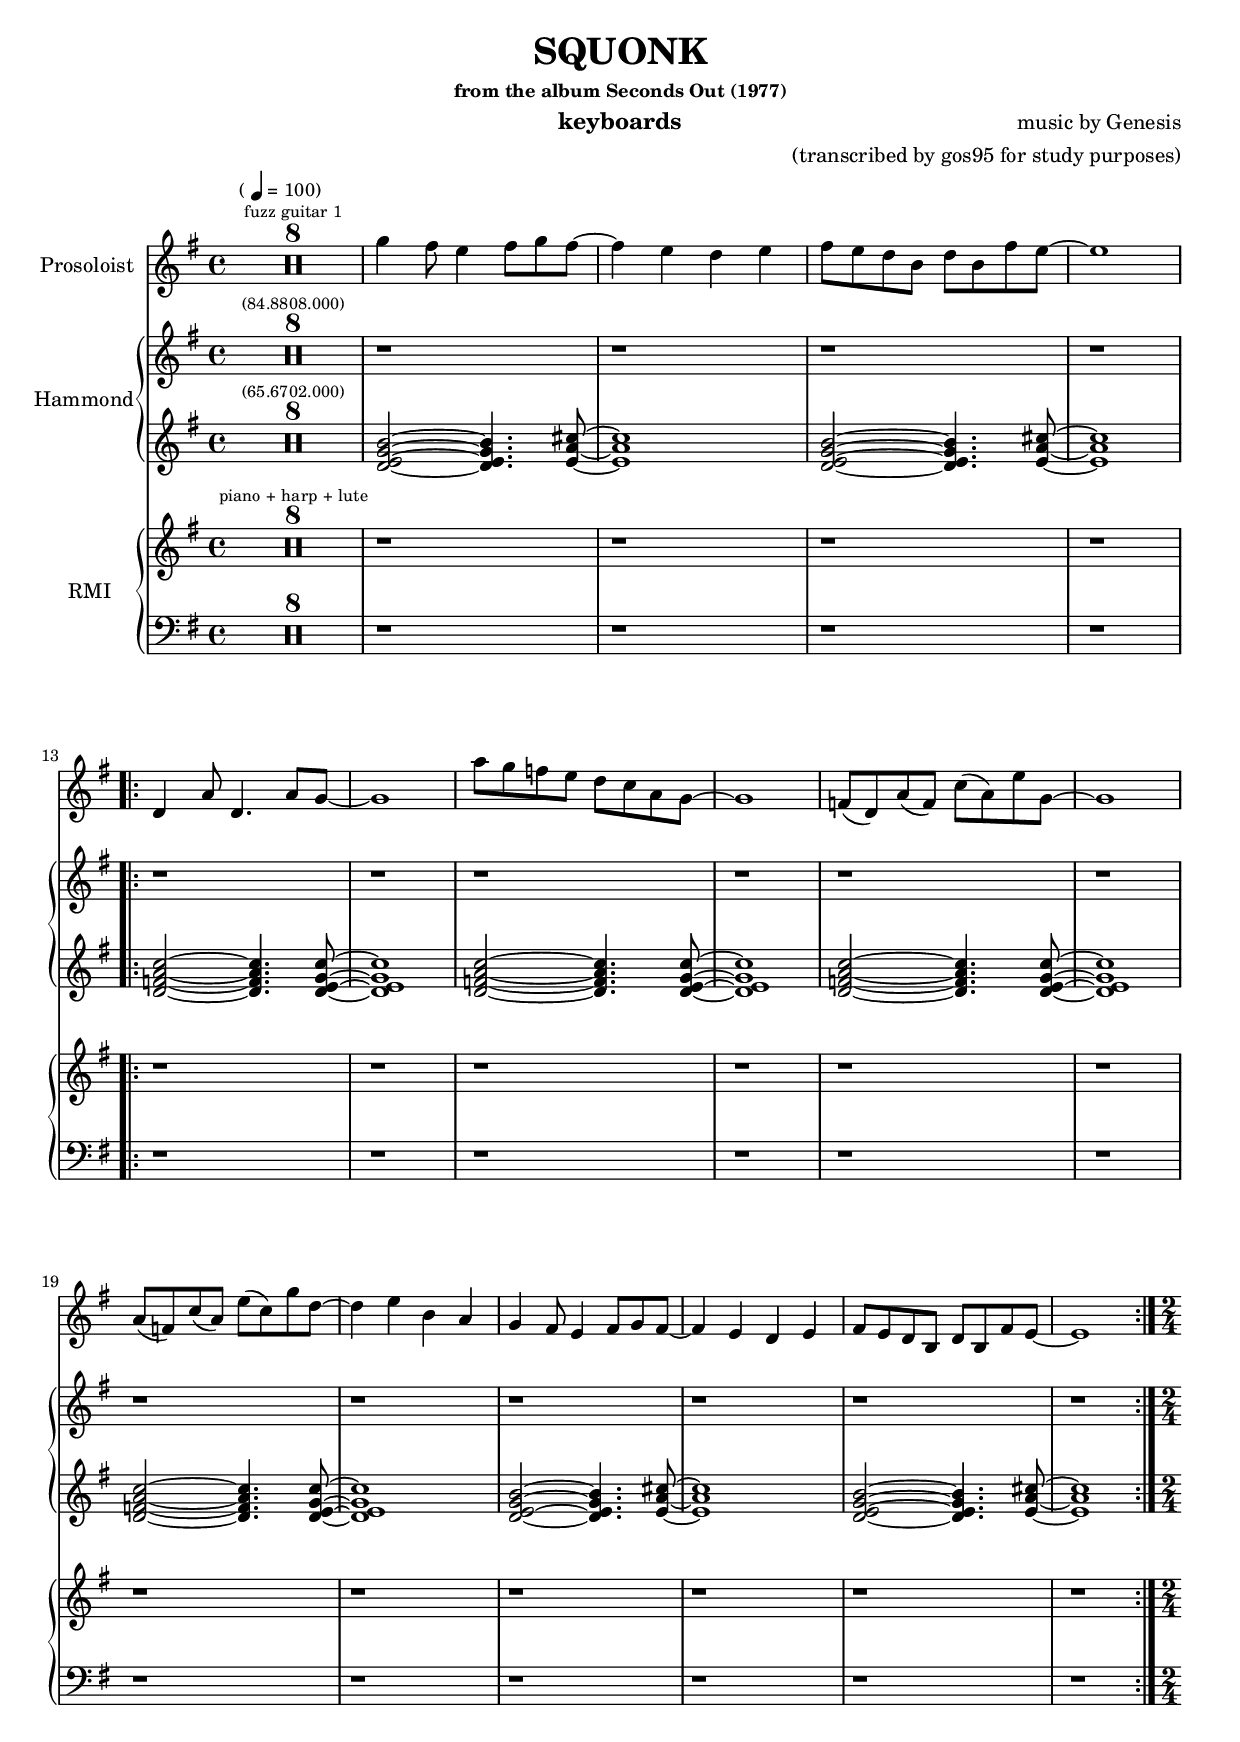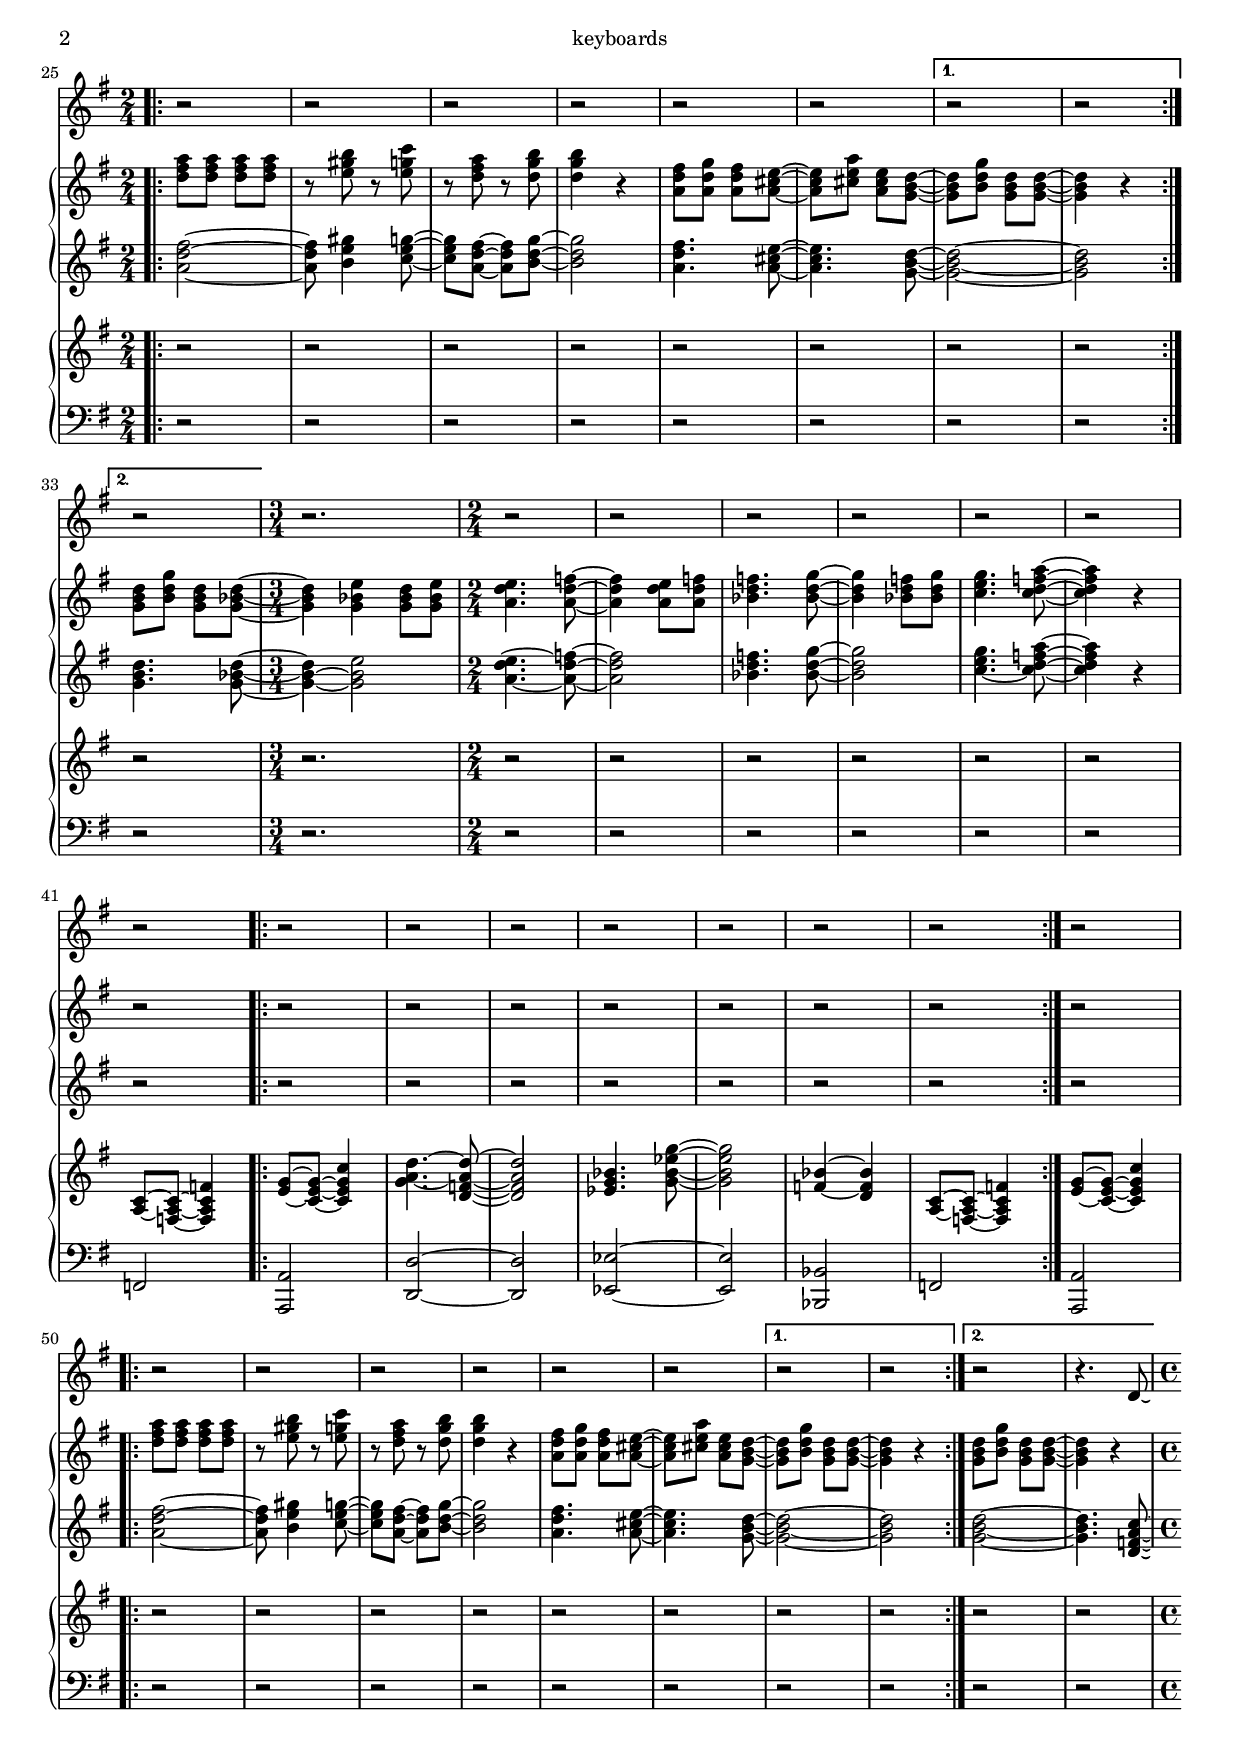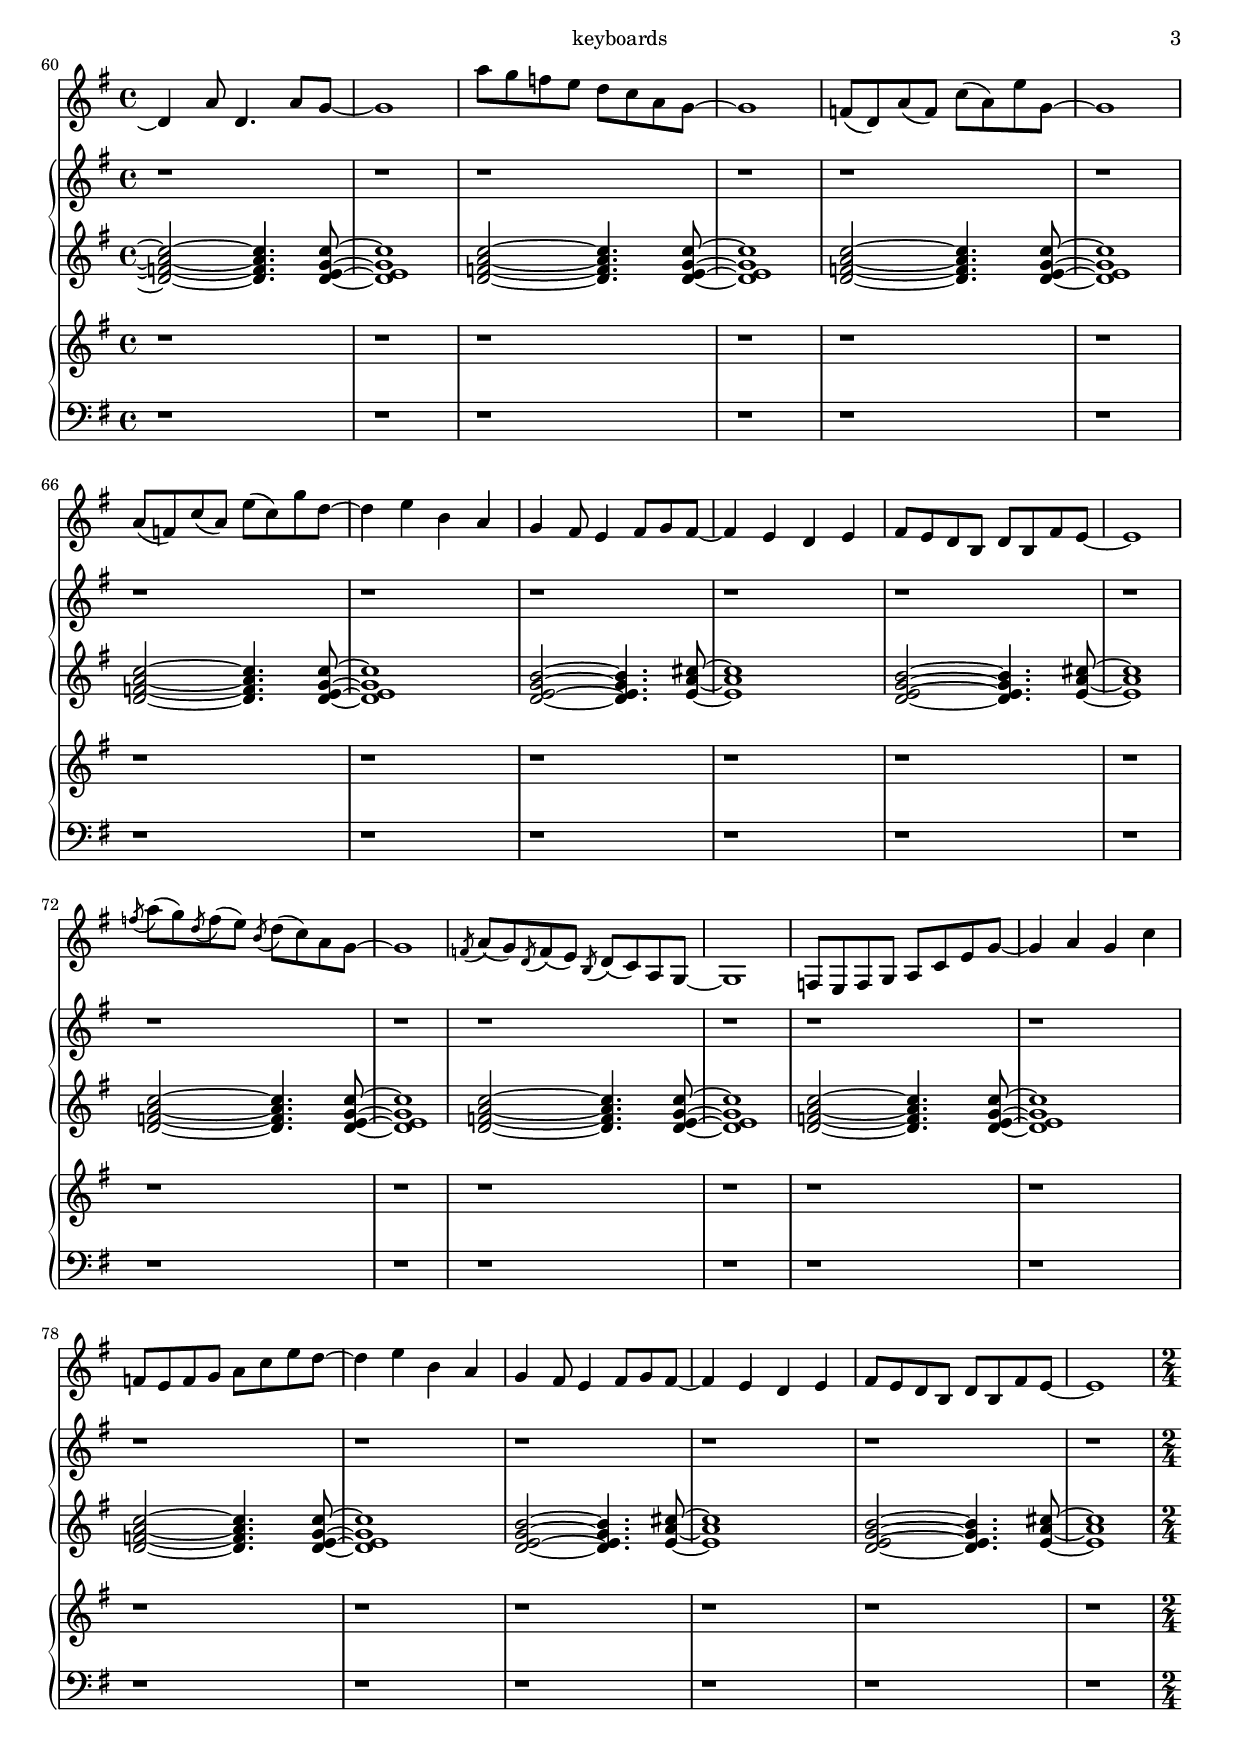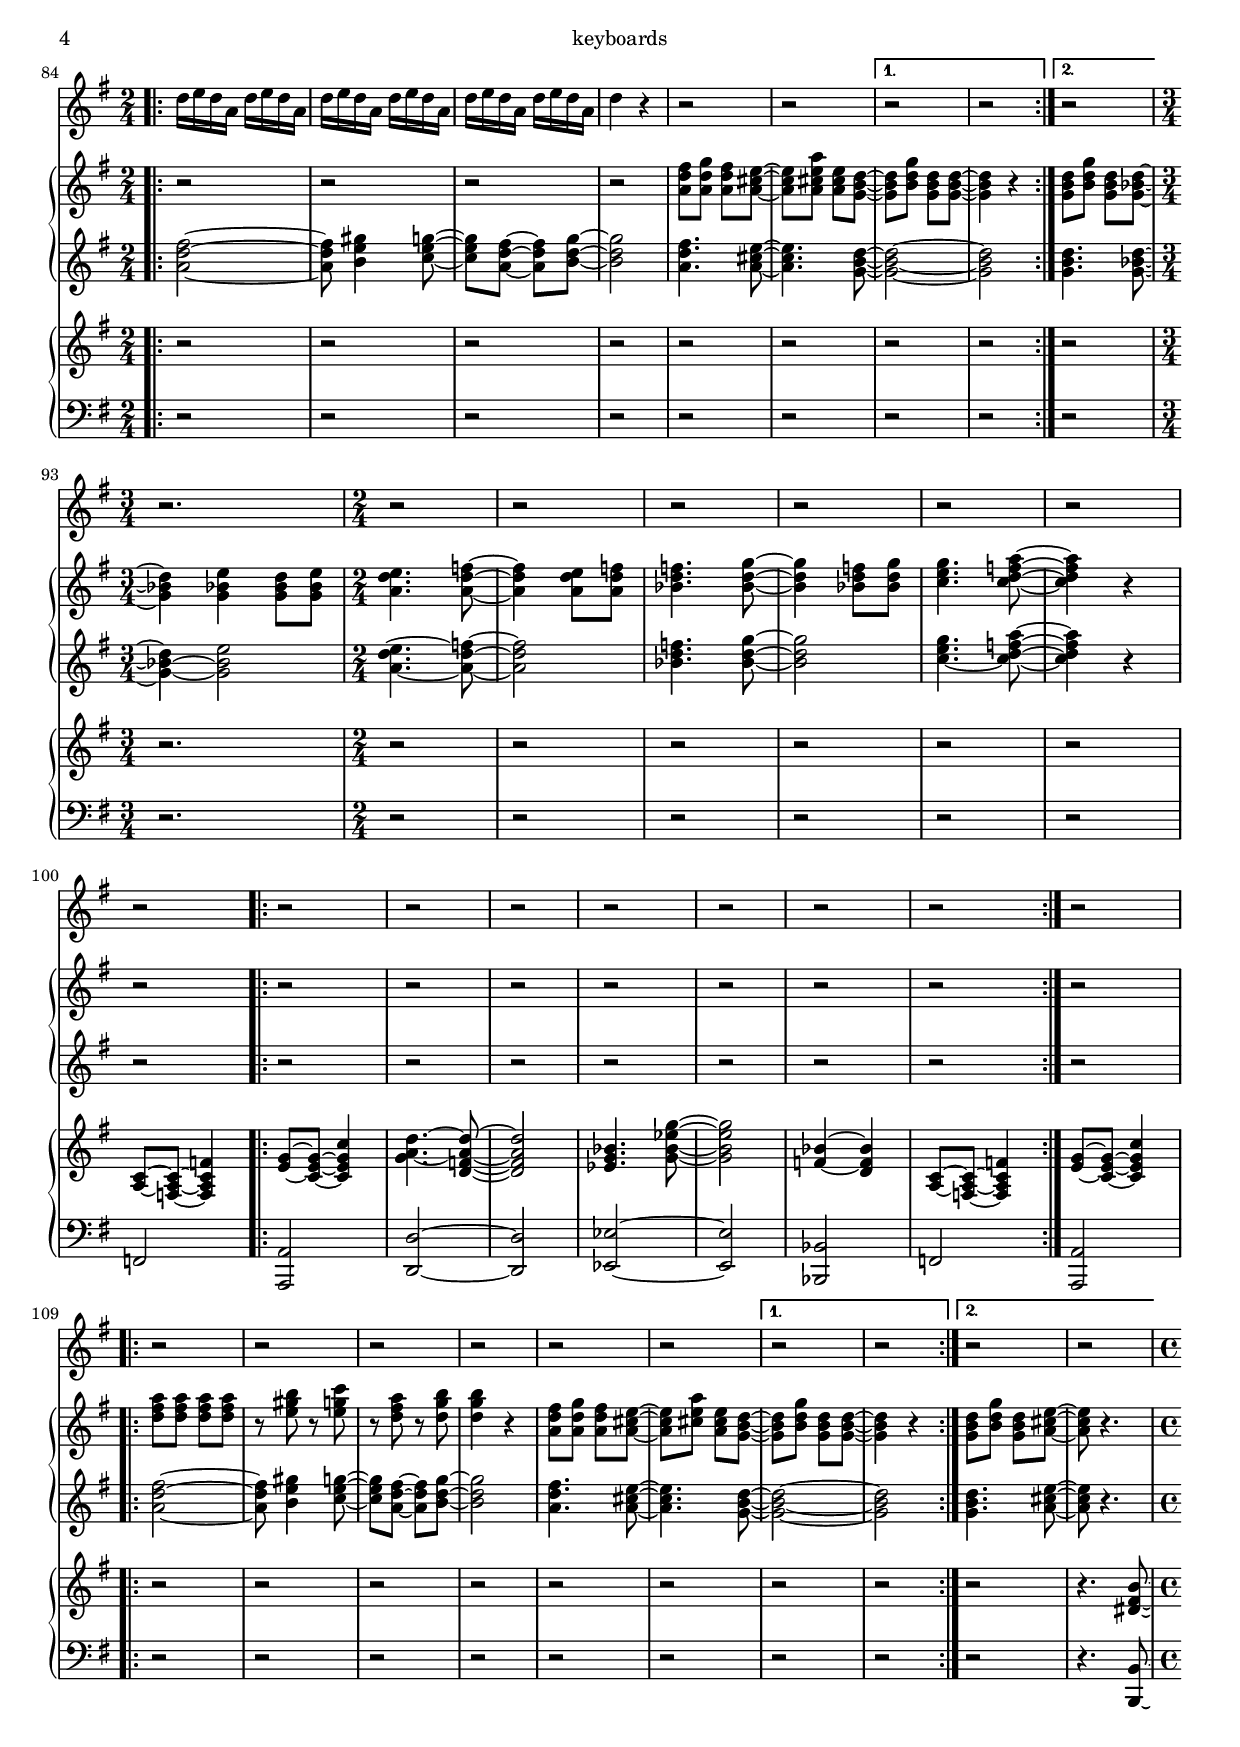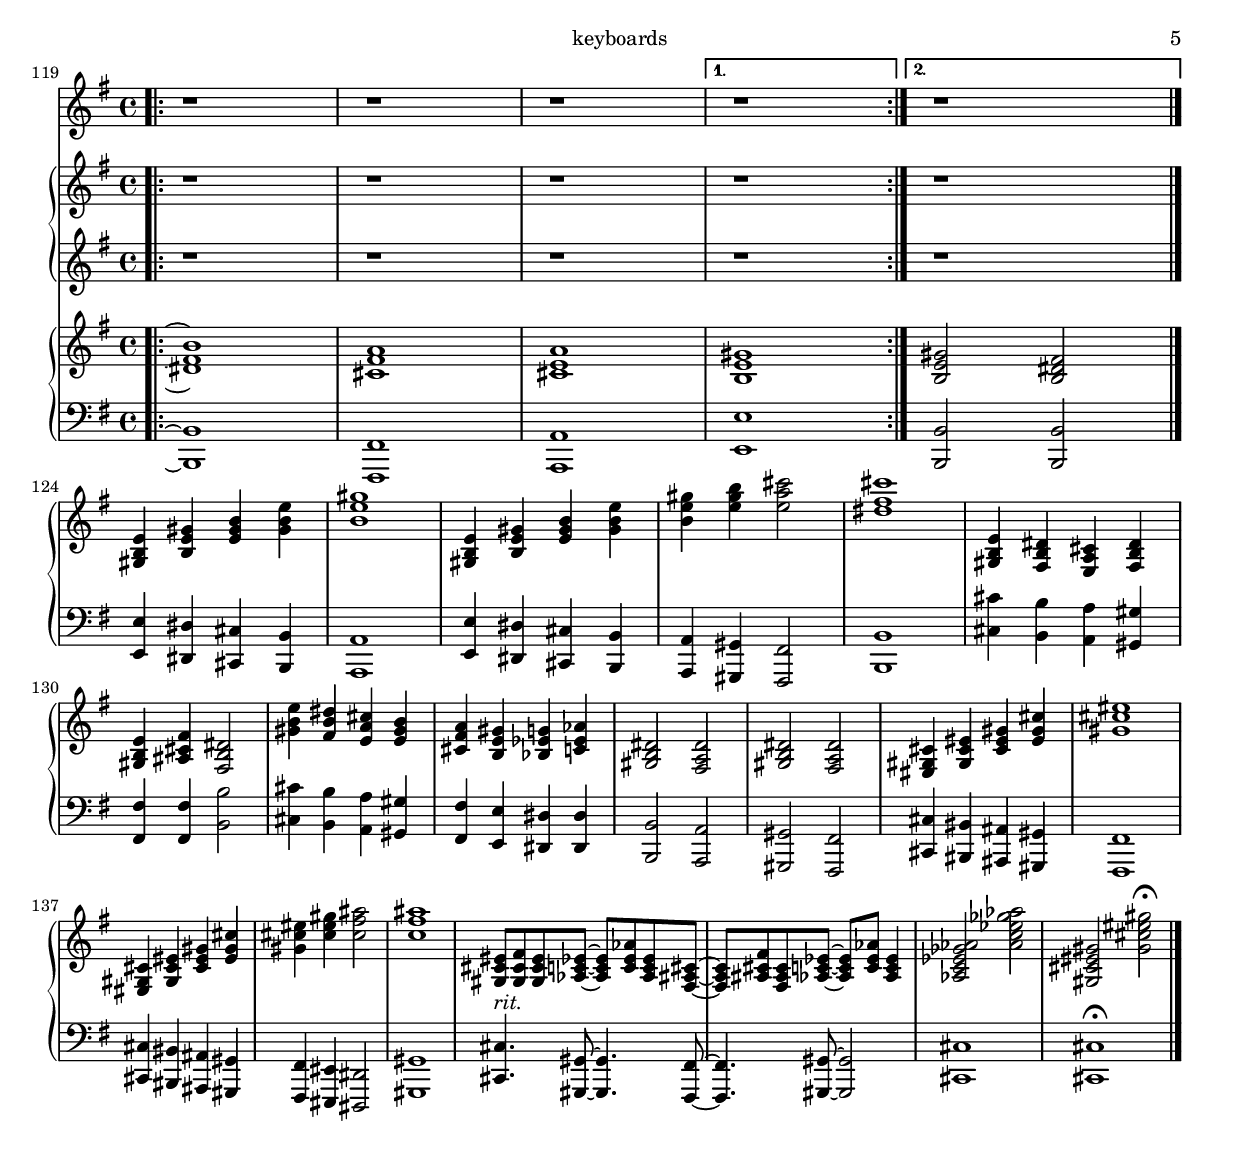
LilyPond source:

% ===========================================================================================================
% squonk.ly
%  _____ _        ___            _       ___ _    _      ___   __ _____ _         ___                 _    
% |_   _| |_  ___| _ ) __ _ _ _ | |__ __/ __(_)__| |___ / _ \ / _|_   _| |_  ___ / __|___ _ _  ___ __(_)___
%   | | | ' \/ -_) _ \/ _` | ' \| / /(_-<__ \ / _` / -_) (_) |  _| | | | ' \/ -_) (_ / -_) ' \/ -_|_-< (_-<
%   |_| |_||_\___|___/\__,_|_||_|_\_\/__/___/_\__,_\___|\___/|_|   |_| |_||_\___|\___\___|_||_\___/__/_/__/
%                                                                                                          
% Copyright (c) 2018 Alessandro Fraschetti (mail: gos95@gommagomma.net)
%
% Permission is hereby granted, free of charge, to any person obtaining a copy
% of this software and associated documentation files (the "Software"), to deal
% in the Software without restriction, including without limitation the rights
% to use, copy, modify, merge, publish, distribute, sublicense, and/or sell
% copies of the Software, and to permit persons to whom the Software is
% furnished to do so, subject to the following conditions:
% 
% The above copyright notice and this permission notice shall be included in all
% copies or substantial portions of the Software.
% 
% THE SOFTWARE IS PROVIDED "AS IS", WITHOUT WARRANTY OF ANY KIND, EXPRESS OR
% IMPLIED, INCLUDING BUT NOT LIMITED TO THE WARRANTIES OF MERCHANTABILITY,
% FITNESS FOR A PARTICULAR PURPOSE AND NONINFRINGEMENT. IN NO EVENT SHALL THE
% AUTHORS OR COPYRIGHT HOLDERS BE LIABLE FOR ANY CLAIM, DAMAGES OR OTHER
% LIABILITY, WHETHER IN AN ACTION OF CONTRACT, TORT OR OTHERWISE, ARISING FROM,
% OUT OF OR IN CONNECTION WITH THE SOFTWARE OR THE USE OR OTHER DEALINGS IN THE
% SOFTWARE.
% ===========================================================================================================


\version "2.12.3"
#(ly:set-option 'delete-intermediate-files #t)
#(set-global-staff-size 18)


% ===========================================================================================================
% ------------------------------------------  S E C T I O N S  ----------------------------------------------
% ===========================================================================================================


% -----------------------------------------------------------------------------------------------------------
% --  INTRO  ------------------------------------------------------------------------------------------------
% -----------------------------------------------------------------------------------------------------------
prosoloistIntro = \relative c'' {
	g'4 fis8 e4 		fis8 g fis~
	fis4 e 			d e

	fis8 e d b		d b fis' e~
	e1
}
% -----------------------------------------------------------------------------------------------------------
% --  TEMA-A  -----------------------------------------------------------------------------------------------
% -----------------------------------------------------------------------------------------------------------
prosoloistTemaA = \relative c' {
	d4 a'8 d,4.	a'8 g8~
	g1

	a'8 g f e	d c a g~
	g1

	f8( d) a'( f)	c'( a) e' g,~
	g1

	a8( f) c'( a)	e'( c) g' d~
	d4 e			b a
}
prosoloistTemaAVar = \relative c' {
	\acciaccatura f'8 a8( g) \acciaccatura d f( e)	\acciaccatura b d( c) a g~
	g1

	\acciaccatura f8 a8( g) \acciaccatura d f( e)	\acciaccatura b d( c) a g~
	g1

	f8 e f g 		a c e g~
	g4 a g c

	f,8 e f g 		a c e d~
	d4 e b a
}
hammondLowerTemaA = \relative c' {
	<d f a c>2~				<d f a c>4.		<d e g c>8~
	<d e g c>1

	<d f a c>2~				<d f a c>4.		<d e g c>8~
	<d e g c>1

	<d f a c>2~				<d f a c>4.		<d e g c>8~
	<d e g c>1

	<d f a c>2~				<d f a c>4.		<d e g c>8~
	<d e g c>1
}
% -----------------------------------------------------------------------------------------------------------
% --  TEMA-B  -----------------------------------------------------------------------------------------------
% -----------------------------------------------------------------------------------------------------------
prosoloistTemaB = \relative c' {
	g'4 fis8 e4 		fis8 g fis~
	fis4 e 			d e

	fis8 e d b		d b fis' e~
	e1
}
hammondLowerTemaB = \relative c' {
	<d e g b>2~				<d e g b>4.		<e a cis>8~
	<e a cis>1

	<d e g b>2~				<d e g b>4.		<e a cis>8~
	<e a cis>1
}
% -----------------------------------------------------------------------------------------------------------
% --  RITORNELLO  -------------------------------------------------------------------------------------------
% -----------------------------------------------------------------------------------------------------------
prosoloistRitornelloAVar = \relative c'' {
	d16 e d a   d e d a
	d e d a   d e d a

	d e d a   d e d a 
	d4 r4

	r2
	r2
}
hammondUpperRitornelloAVar = \relative c'' {
	r2
	r2

	r2
	r2

	<a d fis>8 <a d g>8 <a d fis>8 <a cis e>8~ 
	<a cis e>8 <a cis e a>8 <a cis e>8 <g b d>8~
}
hammondUpperRitornelloA = \relative c'' {
	<d fis a>8 <d fis a>8 <d fis a>8 <d fis a>8 
	r8 <e gis b>8 r8 <e g c>8

	r8 <d fis a>8 r8 <d g b>8 
	<d g b>4 r4

	<a d fis>8 <a d g>8 <a d fis>8 <a cis e>8~ 
	<a cis e>8 <cis e a>8 <a cis e>8 <g b d>8~
}
hammondUpperRitornelloAltOne = \relative c'' {
    <g b d>8 <b d g>8 <g b d>8 <g b d>8~
	<g b d>4 r4
}
hammondUpperRitornelloAltTwo = \relative c'' {
    <g b d>8 <b d g>8 <g b d>8 <g bes d>8~
}
hammondUpperRitornelloAltTwoVarB = \relative c'' {
    <g b d>8 <b d g>8 <g b d>8 <a cis e>8~
	<a cis e>8 r4.
}
hammondLowerRitornelloA = \relative c'' {
	<a d fis>2~				
	<a d fis>8 <b e gis>4 <c e g>8~

	<c e g>8 <a d fis>8~ <a d fis>8 <b d g>8~ 
	<b d g>2

	<a d fis>4. <a cis e>8~ 
	<a cis e>4. <g b d>8~
}
hammondLowerRitornelloAltOne = \relative c'' {
	<g b d>2~
	<g b d>2
}
hammondLowerRitornelloAltTwo = \relative c'' {
    <g b d>4.   <g bes d>8~
}
hammondLowerRitornelloAltThree = \relative c'' {
	<g b d>2~
	<g b d>4.		<d f a c>8~
}
hammondLowerRitornelloAltTwoVarB = \relative c'' {
	<g b d>4.		<a cis e>8~
	<a cis e>8 		r4.
}

RMIUpperRitornelloAltTwoVarB = \relative c'' {
	r2
	r4.				<dis, fis b>8~
}
RMILowerRitornelloAltTwoVarB = \relative c {
	r2
	r4.				<b b,>8~
}
% -----------------------------------------------------------------------------------------------------------
% --  BRIDGE  -----------------------------------------------------------------------------------------------
% -----------------------------------------------------------------------------------------------------------
hammondUpperPonteA = \relative c'' {
	<g bes d>4 <g bes e>4   <g bes d>8 <g bes e>8
}
hammondUpperPonteB = \relative c'' {
	<a d e>4. <a d f>8~ <a d f>4   <a d e>8 <a d f>8
	<bes d f>4. <bes d g>8~ <bes d g>4   <bes d f>8 <bes d g>8
	<c e g>4. <c d f a>8~ <c d f a>4 r4
}
hammondLowerPonteA = \relative c'' {
	<g bes d>4~ <g bes e>2
}
hammondLowerPonteB = \relative c'' {
	<a d e>4.~ <a d f>8~ <a d f>2
	<bes d f>4. <bes d g>8~ <bes d g>2
	<c e g>4.~ <c d f a>8~ <c d f a>4 r4
}
% -----------------------------------------------------------------------------------------------------------
% --  TEMA-C  -----------------------------------------------------------------------------------------------
% -----------------------------------------------------------------------------------------------------------
RMIUpperTemaCOne = \relative c' {
	<a c>8~ <f a c>~ <f a c f>4
}
RMIUpperTemaCTwo = \relative c' {
	<e g>8~ <c e g>~  <c e g c>4
	<g' a d>4.~ <d f a d>8~	
	<d f a d>2

	<ees g bes>4. <g bes ees g>8~
	<g bes ees g>2

	<f bes>4~ <d f bes>4
	<a c>8~ <f a c>~ <f a c f>4
}
RMIUpperTemaCThree = \relative c' {
	<e g>8~ <c e g>~  <c e g c>4
}
RMILowerTemaCOne = \relative c {
	f,2
}
RMILowerTemaCTwo = \relative c {
	<a a,>2
	<d d,>2~
	<d d,>

	<ees ees,>2~
	<ees ees,>2

	<bes bes,>2
	f2
}
RMILowerTemaCThree = \relative c {
	<a a,>2
}
% -----------------------------------------------------------------------------------------------------------
% --  BRIDGE-CODA  ------------------------------------------------------------------------------------------
% -----------------------------------------------------------------------------------------------------------
RMIUpperPonteCoda = \relative c' {
	<dis fis b>1
	<cis fis a>1
	<cis e a>1
}
RMIUpperPonteCodaRitA = \relative c' {
	<b e gis>1
}
RMIUpperPonteCodaRitB = \relative c' {
	<b e gis>2		<b dis fis>2
}
RMILowerPonteCoda = \relative c {
	<b b,>1
	<fis fis,>1
	<a a,>1
}
RMILowerPonteCodaRitA = \relative c {
	<e e,>1
}
RMILowerPonteCodaRitB = \relative c {
	<b b,>2 <b b,>2
}
% -----------------------------------------------------------------------------------------------------------
% --  CODA  -------------------------------------------------------------------------------------------------
% -----------------------------------------------------------------------------------------------------------
RMIUpperCoda = \relative c' {
	<gis b e>4	<b e gis>4	<e gis b>4	<gis b e>4
	<b e gis>1

	<gis, b e>4	<b e gis>4	<e gis b>4	<gis b e>4
	<b e gis>4	<e gis b>4	<e a cis>2
	<dis fis cis'>1
	
	<gis,, b e>4	<fis b dis>4	<e a cis>4	<fis b dis>4
	<gis b e>4  <ais cis fis>4	<fis b dis>2
	
	<gis' b e>4	<fis b dis>4	<e a cis>4 <e gis b>4
	<cis fis a>4 <b e gis>4 	<bes ees g>4	<c ees aes>4
	<gis b dis>2	<fis a dis>2
	<gis b dis>2	<fis a dis>2
	
	<eis gis cis>4 <gis cis eis>	<cis eis gis>4	<eis gis cis>4
	<gis cis eis>1
	
	<eis, gis cis>4 <gis cis eis>	<cis eis gis>4	<eis gis cis>4
	<gis cis eis>	<cis eis gis>4	<cis fis ais>2
	<c fis ais>1
	
	<gis, cis eis>8 <gis cis fis>8 <gis cis eis>8 <aes c ees>8~
	<aes c ees>8 <c ees aes>8 <aes c ees>8 <fis ais cis>8~
	<fis ais cis>8 <ais cis fis>8 <fis ais cis>8 <aes c ees>8~
	<aes c ees>8 <c ees aes>8 <aes c ees>4
	<aes c ees ges aes>2 <aes' c ees ges aes>2
	<gis, cis eis gis>2 <gis' cis eis gis>\fermata
}
RMILowerCoda = \relative c {
	<e e,>4 <dis dis,> <cis cis,> <b b,>
	<a a,>1

	<e' e,>4 <dis dis,> <cis cis,> <b b,>
	<a a,> <gis gis,> <fis fis,>2
	<b b,>1

	<cis' cis,>4 <b b,> <a a,> <gis gis,>
	<fis fis,> <fis fis,> <b b,>2

	<cis cis,>4 <b b,> <a a,> <gis gis,>
	<fis fis,> <e e,> <dis dis,> <dis dis,>
	<b b,>2	<a a,>2
	<gis gis,>2	<fis fis,>2

	<cis' cis,>4 <bis bis,> <ais ais,> <gis gis,>
	<fis fis,>1

	<cis' cis,>4 <bis bis,> <ais ais,> <gis gis,>
    <fis fis,>4 <eis eis,> <dis dis,>2
	<gis gis,>1

	<cis cis,>4.^\markup { \italic rit. } <gis gis,>8~ <gis gis,>4. <fis fis,>8~
	<fis fis,>4. <gis gis,>8~ <gis gis,>2
	<cis cis,>1
	<cis cis,>\fermata
}
% ===========================================================================================================
% --------------------------------------------  B U I L D  --------------------------------------------------
% ===========================================================================================================
prosoloistPart = {
    \clef violin
    \key g \major
    \time 4/4

	% INTRO
    \set Score.skipBars = ##t R1*8^\markup { \tiny {fuzz guitar 1} }
	\prosoloistIntro

    \break

	% TEMA A + TEMA B
    \repeat volta 2 {
		\prosoloistTemaA
		\prosoloistTemaB
    }
	
	\break

	% RITORNELLO
	\time 2/4
	\repeat volta 2 {
		r2 r2 r2 r2 r2 r2
    } \alternative {
	    { r2 r2 }
	    { r2 }
    }

	% PONTE
	\time 3/4
	r2.
	\time 2/4
	r2 r2 r2 r2 r2 r2

	\break

	% TEMA-C
%	\time 2/4
	r2
    \repeat volta 2 {
		r2 r2 r2 r2	r2 r2 r2
    }
	r2

	\break

	% RITORNELLO
%	\time 2/4
	\repeat volta 2 {
		r2 r2 r2 r2 r2 r2
    } \alternative {
	    { r2 r2 }
	    { r2 r4. d'8~ }
    }

	\break

	% TEMA A + TEMA B + VARIAZIONE
	\time 4/4
	\prosoloistTemaA
	\prosoloistTemaB
	\break
	\prosoloistTemaAVar
	\prosoloistTemaB

	\break

	% RITORNELLO VARIATO
	\time 2/4
	\repeat volta 2 {
		\prosoloistRitornelloAVar
    } \alternative {
	    { r2 r2 }
	    { r2 }
    }

	\break

	% 2 PONTE
	\time 3/4
	r2.
	\time 2/4
	r2 r2 r2 r2 r2 r2

	\break

	% 2 TEMA-C
%	\time 2/4
	r2
    \repeat volta 2 {
		r2 r2 r2 r2	r2 r2 r2
    }
	r2

	\break

	% RITORNELLO FINALE
%	\time 2/4
	\repeat volta 2 {
		r2 r2 r2 r2 r2 r2
    } \alternative {
	    { r2 r2 }
	    { r2 r2 }
    }

	\break

	% PONTE-CODA
	\time 4/4
	\repeat volta 2 {
		r1 r1 r1
    } \alternative {
	    { r1 }
	    { r1 }
    }

	\break

	% CODA

	\bar "|."
}

hammondUpperPart = {
    \clef violin
    \key g \major
    \time 4/4

	% INTRO
    R1*8^\markup { \tiny { (84.8808.000)} }
	r1 r1 r1 r1

	\break

	% TEMA A + TEMA B
    \repeat volta 2 {
		r1 r1 r1 r1	r1 r1 r1 r1
		r1 r1 r1 r1
    }

	\break

	% RITORNELLO
	\time 2/4
	\repeat volta 2 {
		\hammondUpperRitornelloA
    } \alternative {
	    { \hammondUpperRitornelloAltOne }
	    { \hammondUpperRitornelloAltTwo }
    }

	% PONTE
	\time 3/4
	\hammondUpperPonteA
	\time 2/4
	\hammondUpperPonteB

	\break

	% TEMA-C
%	\time 2/4
	r2
    \repeat volta 2 {
		r2 r2 r2 r2	r2 r2 r2
    }
	r2

	\break

	% RITORNELLO
%	\time 2/4
	\repeat volta 2 {
		\hammondUpperRitornelloA
    } \alternative {
	    { \hammondUpperRitornelloAltOne }
	    { \hammondUpperRitornelloAltOne }
    }

	\break

	% TEMA A + TEMA B + VARIAZIONE
	\time 4/4
	r1 r1 r1 r1	r1 r1 r1 r1
	r1 r1 r1 r1
    r1 r1 r1 r1	r1 r1 r1 r1
	r1 r1 r1 r1

	% RITORNELLO VARIATO
	\time 2/4
	\repeat volta 2 {
		\hammondUpperRitornelloAVar
    } \alternative {
	    { \hammondUpperRitornelloAltOne }
	    { \hammondUpperRitornelloAltTwo }
    }

	\break

	% 2 PONTE
	\time 3/4
	\hammondUpperPonteA
	\time 2/4
	\hammondUpperPonteB

	\break

	% 2 TEMA-C
%	\time 2/4
	r2
    \repeat volta 2 {
		r2 r2 r2 r2	r2 r2 r2
    }
	r2

	\break

	% RITORNELLO FINALE
%	\time 2/4
	\repeat volta 2 {
		\hammondUpperRitornelloA
    } \alternative {
	    { \hammondUpperRitornelloAltOne }
	    { \hammondUpperRitornelloAltTwoVarB }
    }

	\break

	% PONTE-CODA
	\time 4/4
	\repeat volta 2 {
		r1 r1 r1
    } \alternative {
	    { r1 }
	    { r1 }
    }

	\break


	% CODA

	\bar "|."
}

hammondLowerPart = {
    \clef violin
    \key g \major
    \time 4/4

	% INTRO
    R1*8^\markup { \tiny { (65.6702.000)} }
	\hammondLowerTemaB

	\break

	% TEMA A + TEMA B
    \repeat volta 2 {
		\hammondLowerTemaA
		\hammondLowerTemaB
    }

	\break

	% RITORNELLO
	\time 2/4
	\repeat volta 2 {
		\hammondLowerRitornelloA
    } \alternative {
	    { \hammondLowerRitornelloAltOne }
	    { \hammondLowerRitornelloAltTwo }
    }

	% PONTE
	\time 3/4
	\hammondLowerPonteA
	\time 2/4
	\hammondLowerPonteB

	\break

	% TEMA-C
%	\time 2/4
	r2
    \repeat volta 2 {
		r2 r2 r2 r2	r2 r2 r2
    }
	r2

	\break

	% RITORNELLO
%	\time 2/4
	\repeat volta 2 {
		\hammondLowerRitornelloA
    } \alternative {
	    { \hammondLowerRitornelloAltOne }
	    { \hammondLowerRitornelloAltThree }
    }

	\break

	% TEMA A + TEMA B + VARIAZIONE
	\time 4/4
	\hammondLowerTemaA
	\hammondLowerTemaB
	\hammondLowerTemaA
	\hammondLowerTemaB

	% RITORNELLO VARIATO
	\time 2/4
	\repeat volta 2 {
		\hammondLowerRitornelloA
    } \alternative {
	    { \hammondLowerRitornelloAltOne }
	    { \hammondLowerRitornelloAltTwo }
    }

	\break

	% 2 PONTE
	\time 3/4
	\hammondLowerPonteA
	\time 2/4
	\hammondLowerPonteB

	\break

	% 2 TEMA-C
%	\time 2/4
	r2
    \repeat volta 2 {
		r2 r2 r2 r2	r2 r2 r2
    }
	r2

	\break

	% RITORNELLO FINALE
%	\time 2/4
	\repeat volta 2 {
		\hammondLowerRitornelloA
    } \alternative {
	    { \hammondLowerRitornelloAltOne }
	    { \hammondLowerRitornelloAltTwoVarB }
    }

	\break

	% PONTE-CODA
	\time 4/4
	\repeat volta 2 {
		r1 r1 r1
    } \alternative {
	    { r1 }
	    { r1 }
    }

	\break


	% CODA

	\bar "|."
}

RMIUpperPart = {
    \clef violin
    \key g \major
    \time 4/4

	% INTRO
    R1*8^\markup { \tiny {piano + harp + lute} }
	r1 r1 r1 r1

	% TEMA A + TEMA B
    \repeat volta 2 {
		r1 r1 r1 r1	r1 r1 r1 r1
		r1 r1 r1 r1
    }
	
	\break

	% RITORNELLO
	\time 2/4
	\repeat volta 2 {
		r2 r2 r2 r2 r2 r2
    } \alternative {
	    { r2 r2 }
	    { r2 }
    }

	% PONTE
	\time 3/4
	r2.
	\time 2/4
	r2 r2 r2 r2 r2 r2

	\break

	% TEMA-C
%	\time 2/4
	\RMIUpperTemaCOne
    \repeat volta 2 {
		\RMIUpperTemaCTwo
    }
	\RMIUpperTemaCThree

	\break

	% RITORNELLO
%	\time 2/4
	\repeat volta 2 {
		r2 r2 r2 r2 r2 r2
    } \alternative {
	    { r2 r2 }
	    { r2 r2 }
    }

	\break

	% TEMA A + TEMA B + VARIAZIONE
	\time 4/4
	r1 r1 r1 r1	r1 r1 r1 r1
	r1 r1 r1 r1
    r1 r1 r1 r1	r1 r1 r1 r1
	r1 r1 r1 r1

	% RITORNELLO VARIATO
	\time 2/4
	\repeat volta 2 {
		r2 r2 r2 r2 r2 r2
    } \alternative {
	    { r2 r2 }
	    { r2 }
    }

	\break

	% 2 PONTE
	\time 3/4
	r2.
	\time 2/4
	r2 r2 r2 r2 r2 r2

	\break

	% 2 TEMA-C
%	\time 2/4
	\RMIUpperTemaCOne
    \repeat volta 2 {
		\RMIUpperTemaCTwo
    }
	\RMIUpperTemaCThree

	\break

	% RITORNELLO FINALE
%	\time 2/4
	\repeat volta 2 {
		r2 r2 r2 r2 r2 r2
    } \alternative {
	    { r2 r2 }
	    { \RMIUpperRitornelloAltTwoVarB }
    }

	\break

	% PONTE-CODA
	\time 4/4
	\repeat volta 2 {
		\RMIUpperPonteCoda
    } \alternative {
	    { \RMIUpperPonteCodaRitA }
	    { \RMIUpperPonteCodaRitB }
    }

	\break


	% CODA
	\RMIUpperCoda

	\bar "|."
}

RMILowerPart = {
    \clef bass
    \key g \major
    \time 4/4

	% INTRO
    R1*8
	r1 r1 r1 r1

	% TEMA A + TEMA B
    \repeat volta 2 {
		r1 r1 r1 r1	r1 r1 r1 r1
		r1 r1 r1 r1
    }
	
	\break

	% RITORNELLO
	\time 2/4
	\repeat volta 2 {
		r2 r2 r2 r2 r2 r2
    } \alternative {
	    { r2 r2 }
	    { r2 }
    }

	% PONTE
	\time 3/4
	r2.
	\time 2/4
	r2 r2 r2 r2 r2 r2

	\break

	% TEMA-C
%	\time 2/4
	\RMILowerTemaCOne
    \repeat volta 2 {
		\RMILowerTemaCTwo
    }
	\RMILowerTemaCThree

	\break

	% RITORNELLO
%	\time 2/4
	\repeat volta 2 {
		r2 r2 r2 r2 r2 r2
    } \alternative {
	    { r2 r2 }
	    { r2 r2 }
    }

	\break

	% TEMA A + TEMA B + VARIAZIONE
	\time 4/4
	r1 r1 r1 r1	r1 r1 r1 r1
	r1 r1 r1 r1
    r1 r1 r1 r1	r1 r1 r1 r1
	r1 r1 r1 r1

	% RITORNELLO VARIATO
	\time 2/4
	\repeat volta 2 {
		r2 r2 r2 r2 r2 r2
    } \alternative {
	    { r2 r2 }
	    { r2 }
    }

	\break

	% PONTE
	\time 3/4
	r2.
	\time 2/4
	r2 r2 r2 r2 r2 r2

	\break

	% TEMA-C
%	\time 2/4
	\RMILowerTemaCOne
    \repeat volta 2 {
		\RMILowerTemaCTwo
    }
	\RMILowerTemaCThree

	\break

	% RITORNELLO
%	\time 2/4
	\repeat volta 2 {
		r2 r2 r2 r2 r2 r2
    } \alternative {
	    { r2 r2 }
	    { \RMILowerRitornelloAltTwoVarB }
    }

	\break

	% PONTE-CODA
	\time 4/4
	\repeat volta 2 {
		\RMILowerPonteCoda
    } \alternative {
	    { \RMILowerPonteCodaRitA }
	    { \RMILowerPonteCodaRitB }
    }

	\break


	% CODA
	\RMILowerCoda

	\bar "|."
}


% ===========================================================================================================
% ---------------------------------------------  B O O K  ---------------------------------------------------
% ===========================================================================================================
\book {

    \header {
        title       = \markup {\larger "SQUONK"}
        subtitle    = ""
        subsubtitle = "from the album Seconds Out (1977)"
        instrument  = "keyboards"
        composer    = "music by Genesis"
        arranger    = "(transcribed by gos95 for study purposes)"
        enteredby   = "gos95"
        piece       = \markup { \bold "                             " \smaller { (\note #"4"#1 = 100) } }
%		copyright   = "Copyright (c) 2018 Alessandro Fraschetti (mail: gos95@gommagomma.net)"
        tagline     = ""
    }

    \score {
	<<
  	    \new Staff = "Prosoloist" \with { midiInstrument = #"lead 2 (sawtooth)" }
	    <<
	        \set Staff.instrumentName = \markup { "Prosoloist" }
	        \prosoloistPart
        >>
        \new PianoStaff = "Hammond" \with {midiInstrument = #"rock organ" }
		<<
            \set PianoStaff.instrumentName = "Hammond"
	        \new Staff = upper \hammondUpperPart
	        \new Staff = lower \hammondLowerPart
        >>
        \new PianoStaff = "RMI" \with {midiInstrument = #"electric piano 1" }
		<<
            \set PianoStaff.instrumentName = "RMI"
	        \new Staff = upper \RMIUpperPart
	        \new Staff = lower \RMILowerPart
        >>
	>>
	\layout { \context { \override VerticalAlignment #'forced-distance = #8 } }
	\midi { \context { \Score tempoWholesPerMinute = #(ly:make-moment 100 4) } }
    }

}
